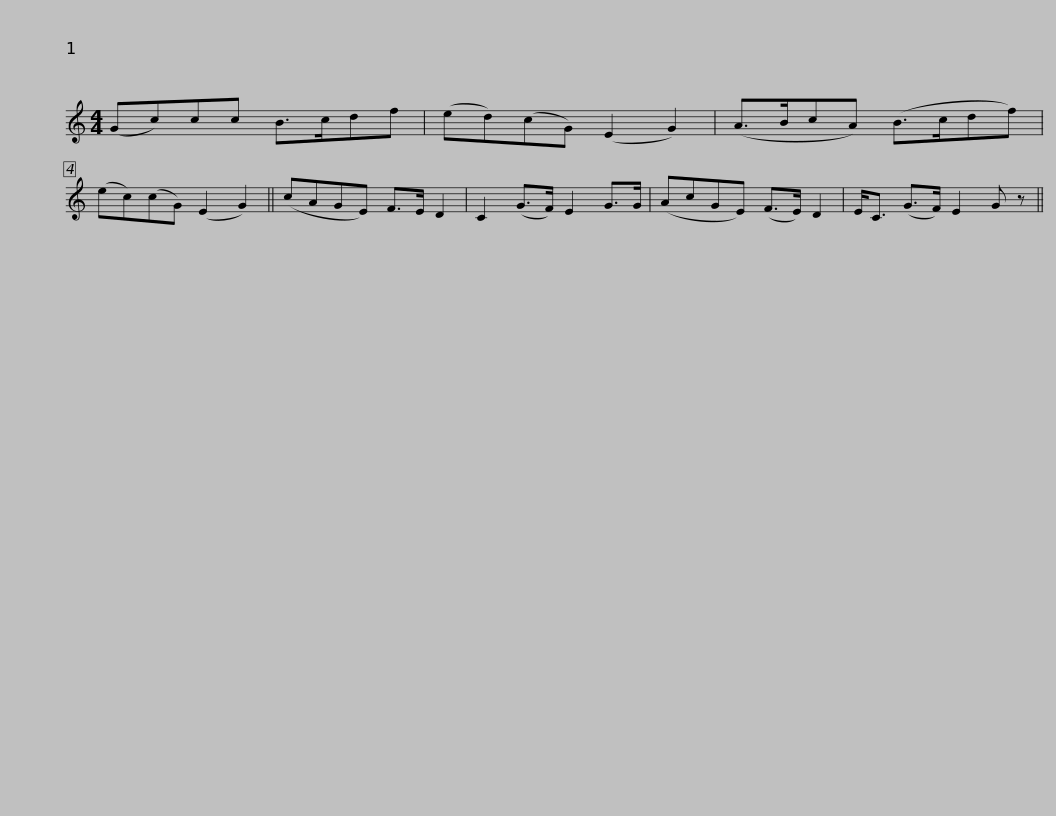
X:1
L:1/8
M:4/4
I:linebreak $
K:C
V:1 treble
V:1
 (Gc)cc B>cdf | (ed)(cG) (E2 G2) | (A>BcA) (B>cdf) | (ec)(cG) (E2 G2) || (cAGE) F>E D2 | %5
 C2 (G>F) E2 G>G |$ (AcGE) (F>E) D2 | E<C (G>F) E2 G z || %8
